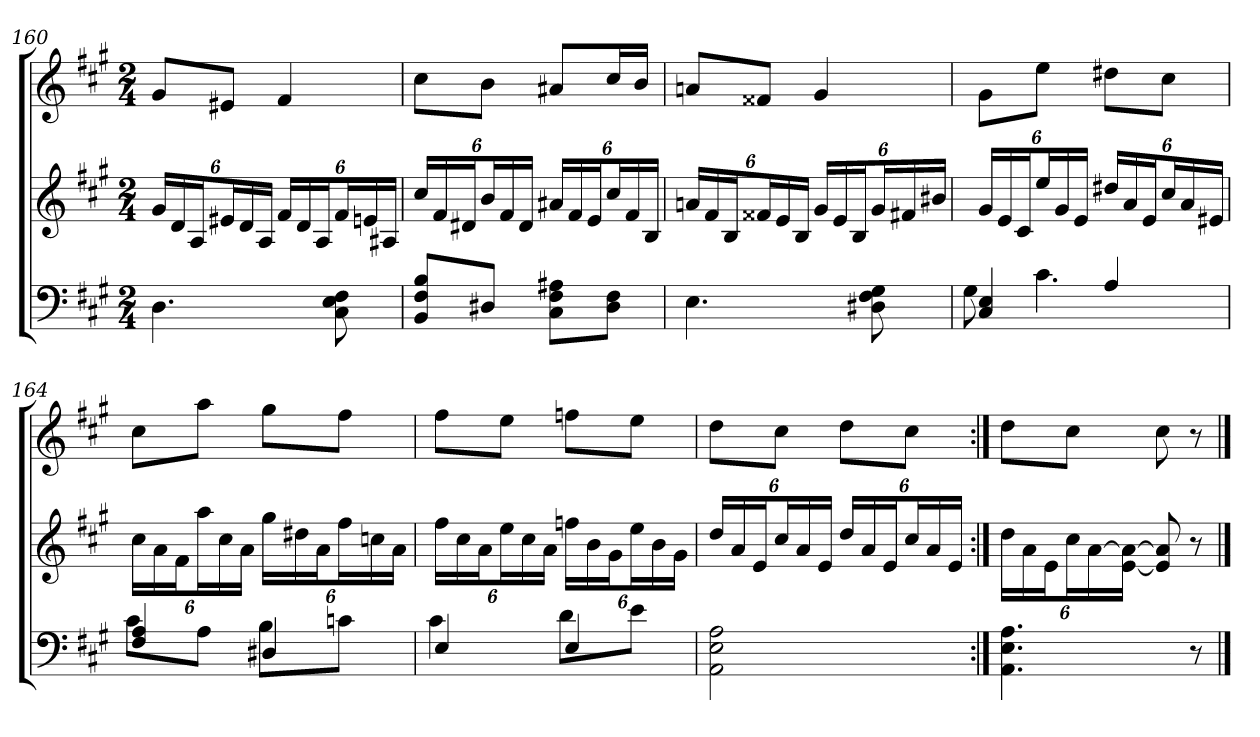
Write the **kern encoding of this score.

**kern	**kern	**kern
*part3	*part2	*part1
*staff3	*staff2	*staff1
*clefF4	*clefG2	*clefG2
*k[f#c#g#]	*k[f#c#g#]	*k[f#c#g#]
*A:	*A:	*A:
*M2/4	*M2/4	*M2/4
=160	=160	=160
4.D	24g#/LL	8g#/L
.	24d/	.
.	24A/J	.
.	24e#X/L	8e#X/J
.	24d/	.
.	24A/JJ	.
.	24f#/LL	4f#
.	24d/	.
.	24A/J	.
8C# 8E 8F#	24f#/L	.
.	24en/	.
.	24A#X/JJ	.
=161	=161	=161
8BB/ 8F#/ 8B/L	24cc#/LL	8cc#\L
.	24f#/	.
.	24d#X/J	.
8D#X/J	24b/L	8b\J
.	24f#/	.
.	24d#/JJ	.
8C#\ 8F#\ 8A#X\L	24a#X/LL	8a#X/L
.	24f#/	.
.	24e/J	.
8D#\ 8F#\J	24cc#/L	16cc#/L
.	24f#/	.
.	.	16b/JJ
.	24B/JJ	.
=162	=162	=162
4.E	24an/LL	8an/L
.	24f#/	.
.	24B/J	.
.	24f##X/L	8f##X/J
.	24e/	.
.	24B/JJ	.
.	24g#/LL	4g#
.	24e/	.
.	24B/J	.
8D#X 8F# 8G#	24g#/L	.
.	24f#X/	.
.	24b#X/JJ	.
=163	=163	=163
*^	*	*
4C# 4E	8G#	24g#/LL	8g#\L
.	.	24e/	.
.	.	24c#/J	.
.	4.c#	24ee/L	8ee\J
.	.	24g#/	.
.	.	24e/JJ	.
4A	.	24dd#X/LL	8dd#X\L
.	.	24a/	.
.	.	24e/J	.
.	.	24cc#/L	8cc#\J
.	.	24a/	.
.	.	24e#X/JJ	.
=164	=164	=164	=164
4F# 4A	8c#\L	24cc#\LL	8cc#\L
.	.	24a\	.
.	.	24f#\J	.
.	8A\J	24aa\L	8aa\J
.	.	24cc#\	.
.	.	24a\JJ	.
4D#X	8B\L	24gg#\LL	8gg#\L
.	.	24dd#X\	.
.	.	24a\J	.
.	8cn\J	24ff#\L	8ff#\J
.	.	24ccn\	.
.	.	24a\JJ	.
=165	=165	=165	=165
4E	4c#	24ff#\LL	8ff#\L
.	.	24cc#\	.
.	.	24a\J	.
.	.	24ee\L	8ee\J
.	.	24cc#\	.
.	.	24a\JJ	.
4E	8d\L	24ffn\LL	8ffn\L
.	.	24b\	.
.	.	24g#\J	.
.	8e\J	24ee\L	8ee\J
.	.	24b\	.
.	.	24g#\JJ	.
*v	*v	*	*
=166	=166	=166
2AA 2E 2A	24dd/LL	8dd\L
.	24a/	.
.	24e/J	.
.	24cc#/L	8cc#\J
.	24a/	.
.	24e/JJ	.
.	24dd/LL	8dd\L
.	24a/	.
.	24e/J	.
.	24cc#/L	8cc#\J
.	24a/	.
.	24e/JJ	.
=167:|!	=167:|!	=167:|!
4.AA 4.E 4.A	24dd\LL	8dd\L
.	24a\	.
.	24e\J	.
.	24cc#\L	8cc#\J
.	[24a\	.
.	[24e\ 24a_\JJ	.
.	8e] 8a]	8cc#
8r	8r	8r
==	==	==
*-	*-	*-
